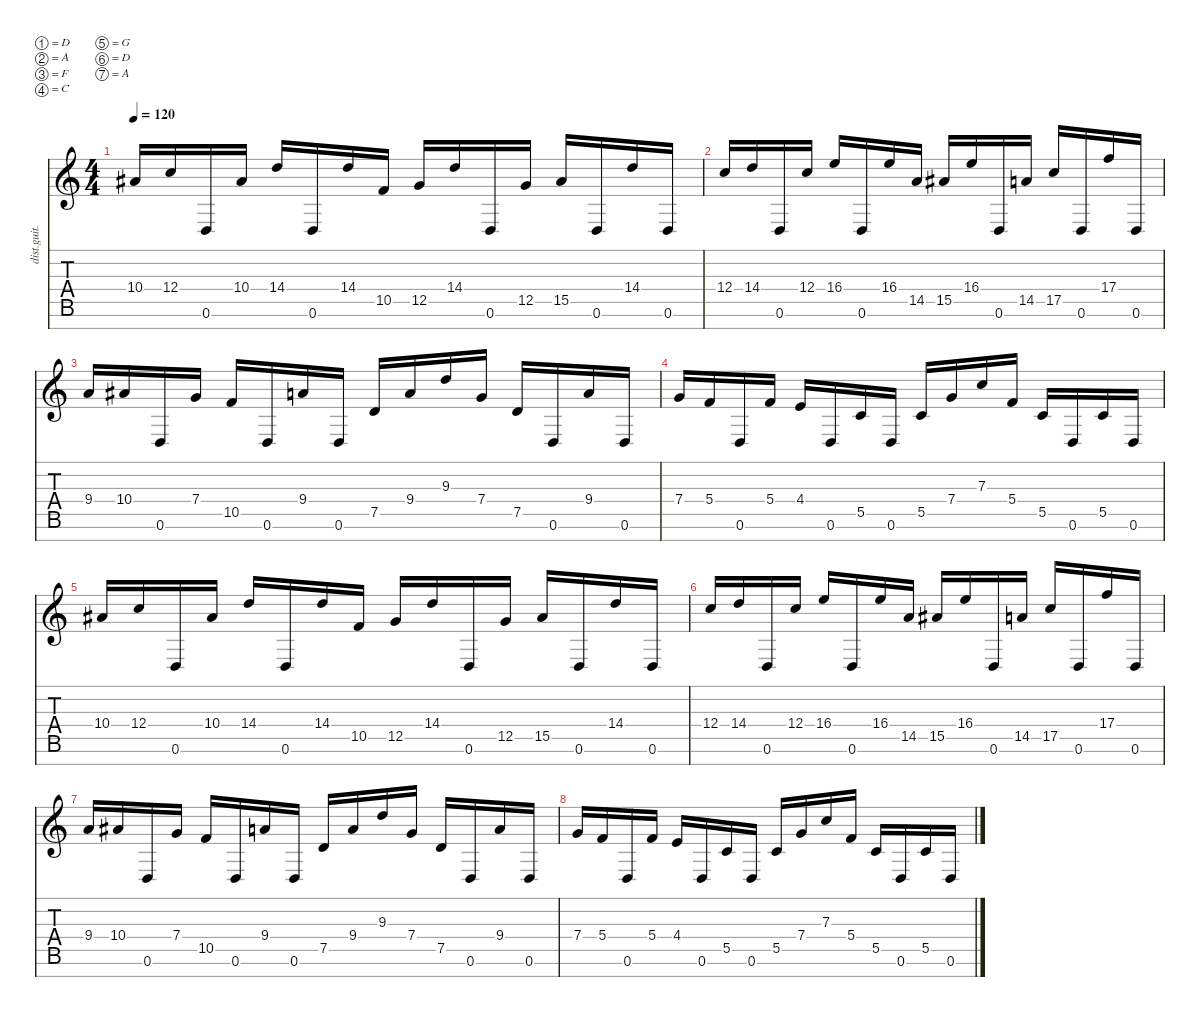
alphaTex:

\defaultSystemsLayout 4
\hideDynamics
\bracketExtendMode nobrackets
\otherSystemsTrackNameOrientation horizontal
\track ("Guitar 1" "dist.guit.") {instrument distortionguitar}
\staff {score tabs}
\tuning (D4 A3 F3 C3 G2 D2 A1)
\ts (4 4)
\tempo 120
\clef g2
\ks c
10.4{acc #}.16{dy f beam Up} 12.4.16{beam Up} 0.6.16{beam Up} 10.4{acc #}.16{beam Up} 14.4.16{beam Up} 0.6.16{beam Up} 14.4.16{beam Up} 10.5.16{beam Up} 12.5.16{beam Up} 14.4.16{beam Up} 0.6.16{beam Up} 12.5.16{beam Up} 15.5{acc #}.16{beam Up} 0.6.16{beam Up} 14.4.16{beam Up} 0.6.16{beam Up} |
12.4.16{beam Up} 14.4.16{beam Up} 0.6.16{beam Up} 12.4.16{beam Up} 16.4.16{beam Up} 0.6.16{beam Up} 16.4.16{beam Up} 14.5.16{beam Up} 15.5{acc #}.16{beam Up} 16.4.16{beam Up} 0.6.16{beam Up} 14.5.16{beam Up} 17.5.16{beam Up} 0.6.16{beam Up} 17.4.16{beam Up} 0.6.16{beam Up} |
9.4.16{beam Up} 10.4{acc #}.16{beam Up} 0.6.16{beam Up} 7.4.16{beam Up} 10.5.16{beam Up} 0.6.16{beam Up} 9.4.16{beam Up} 0.6.16{beam Up} 7.5.16{beam Up} 9.4.16{beam Up} 9.3.16{beam Up} 7.4.16{beam Up} 7.5.16{beam Up} 0.6.16{beam Up} 9.4.16{beam Up} 0.6.16{beam Up} |
7.4.16{beam Up} 5.4.16{beam Up} 0.6.16{beam Up} 5.4.16{beam Up} 4.4.16{beam Up} 0.6.16{beam Up} 5.5.16{beam Up} 0.6.16{beam Up} 5.5.16{beam Up} 7.4.16{beam Up} 7.3.16{beam Up} 5.4.16{beam Up} 5.5.16{beam Up} 0.6.16{beam Up} 5.5.16{beam Up} 0.6.16{beam Up} |
10.4{acc #}.16{beam Up} 12.4.16{beam Up} 0.6.16{beam Up} 10.4{acc #}.16{beam Up} 14.4.16{beam Up} 0.6.16{beam Up} 14.4.16{beam Up} 10.5.16{beam Up} 12.5.16{beam Up} 14.4.16{beam Up} 0.6.16{beam Up} 12.5.16{beam Up} 15.5{acc #}.16{beam Up} 0.6.16{beam Up} 14.4.16{beam Up} 0.6.16{beam Up} |
12.4.16{beam Up} 14.4.16{beam Up} 0.6.16{beam Up} 12.4.16{beam Up} 16.4.16{beam Up} 0.6.16{beam Up} 16.4.16{beam Up} 14.5.16{beam Up} 15.5{acc #}.16{beam Up} 16.4.16{beam Up} 0.6.16{beam Up} 14.5.16{beam Up} 17.5.16{beam Up} 0.6.16{beam Up} 17.4.16{beam Up} 0.6.16{beam Up} |
9.4.16{beam Up} 10.4{acc #}.16{beam Up} 0.6.16{beam Up} 7.4.16{beam Up} 10.5.16{beam Up} 0.6.16{beam Up} 9.4.16{beam Up} 0.6.16{beam Up} 7.5.16{beam Up} 9.4.16{beam Up} 9.3.16{beam Up} 7.4.16{beam Up} 7.5.16{beam Up} 0.6.16{beam Up} 9.4.16{beam Up} 0.6.16{beam Up} |
7.4.16{beam Up} 5.4.16{beam Up} 0.6.16{beam Up} 5.4.16{beam Up} 4.4.16{beam Up} 0.6.16{beam Up} 5.5.16{beam Up} 0.6.16{beam Up} 5.5.16{beam Up} 7.4.16{beam Up} 7.3.16{beam Up} 5.4.16{beam Up} 5.5.16{beam Up} 0.6.16{beam Up} 5.5.16{beam Up} 0.6.16{beam Up}
